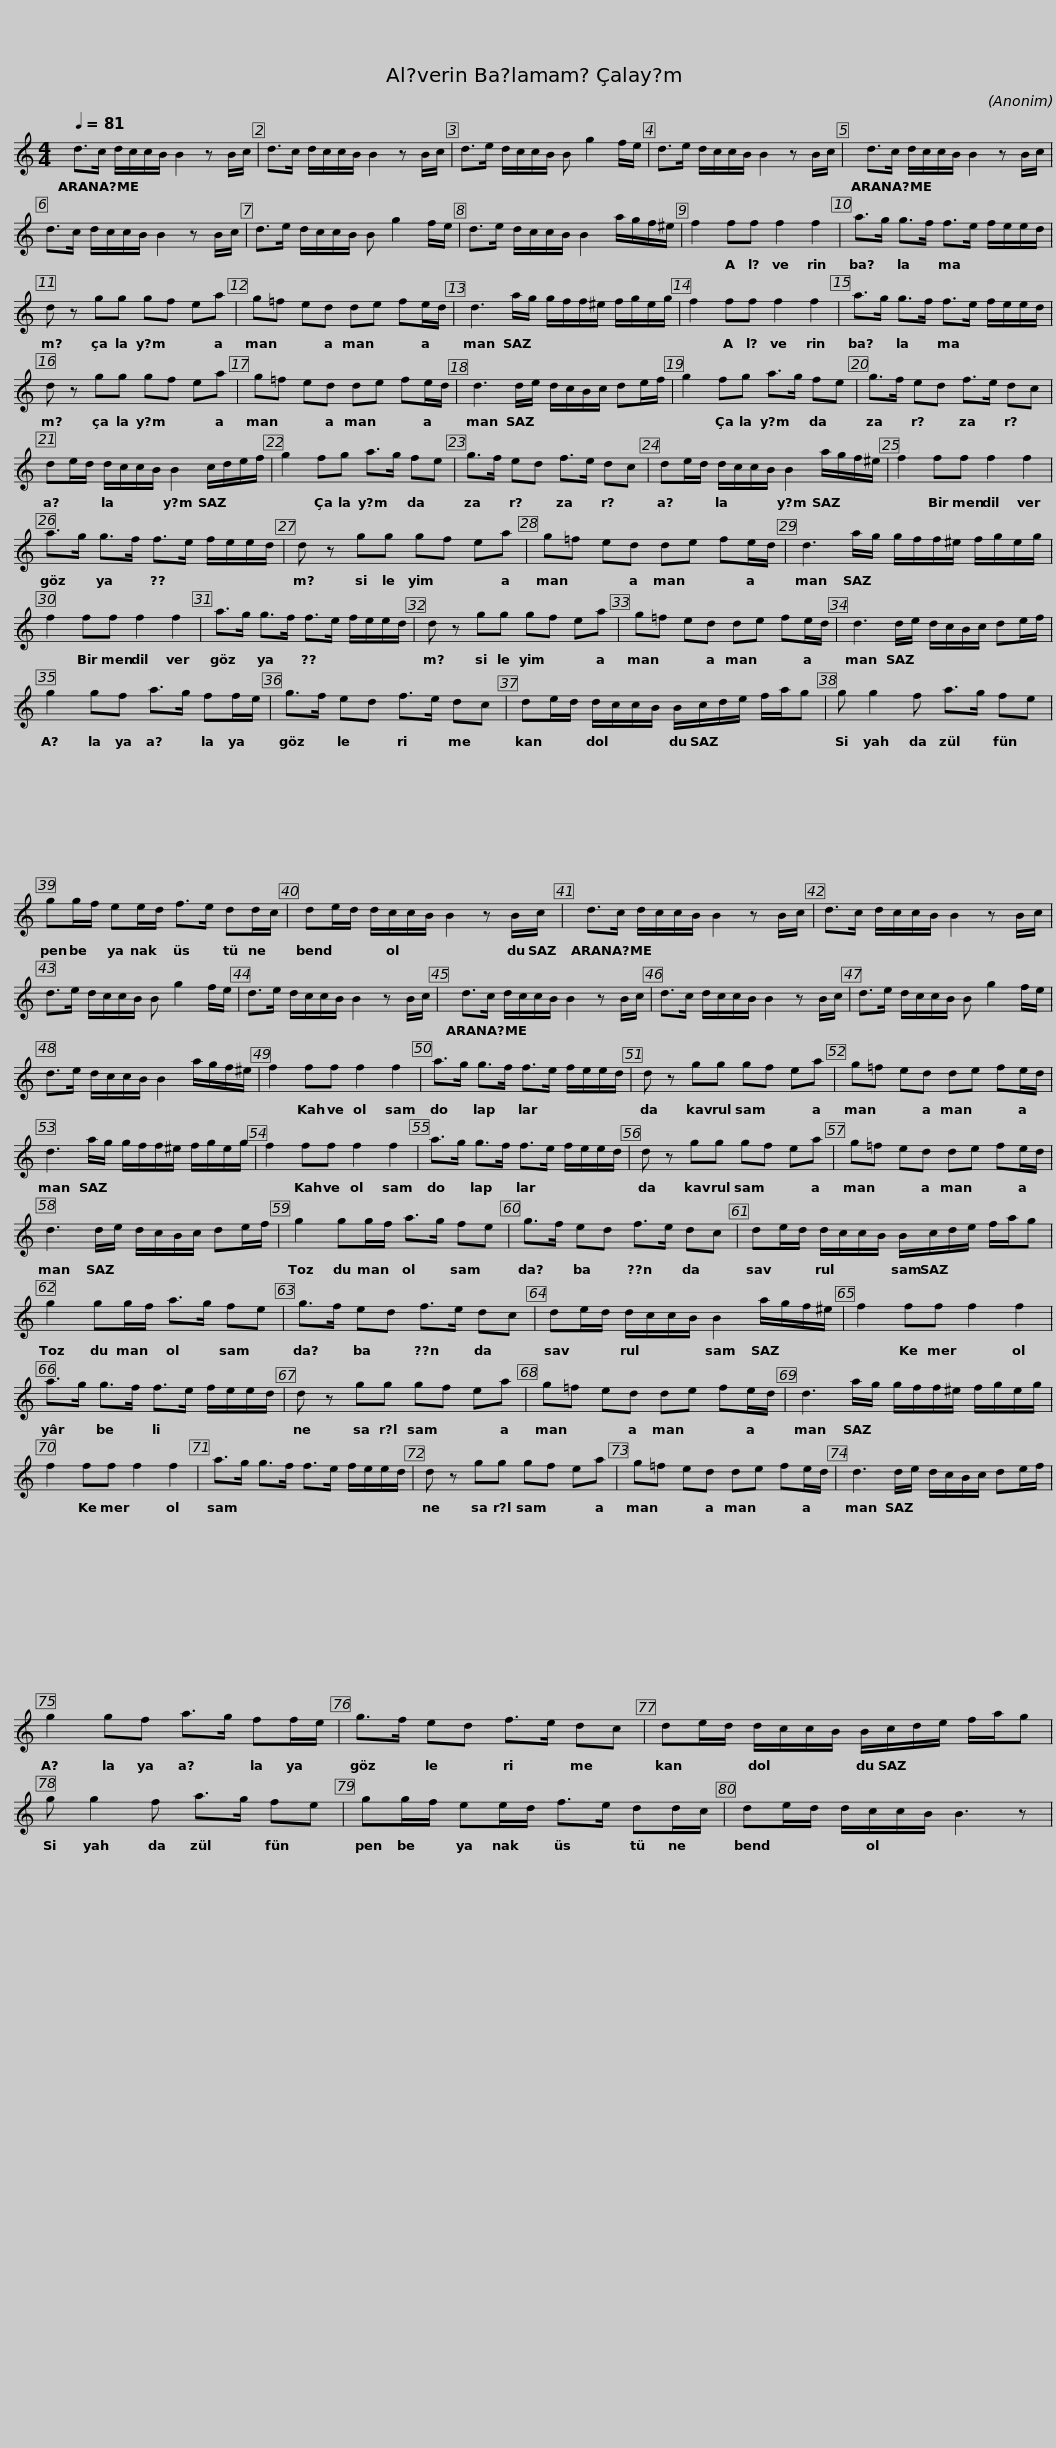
X:1
L:1/8
Q:1/4=81
M:4/4
I:linebreak $
K:C
V:1 treble
V:1
 d>c d/c/c/B/ B2 z B/c/ | d>c d/c/c/B/ B2 z B/c/ | d>e d/c/c/B/ B g2 f/e/ | d>e d/c/c/B/ B2 z B/c/ |$ d>c d/c/c/B/ B2 z B/c/ | %5
 d>c d/c/c/B/ B2 z B/c/ | d>e d/c/c/B/ B g2 f/e/ | d>e d/c/c/B/ B2 a/g/f/^e/ |$ f2 ff f2 f2 | a>g g>f f>e f/e/e/d/ | %10
 d z gg gf ea | g=f ed de fe/d/ |$ d3 a/g/ g/f/f/^e/ f/g/e/g/ | f2 ff f2 f2 | a>g g>f f>e f/e/e/d/ | %15
 d z gg gf ea |$ g=f ed de fe/d/ | d3 d/e/ d/c/B/c/ de/f/ | g2 fg a>g fe | g>f ed f>e dc |$ %20
 de/d/ d/c/c/B/ B2 c/d/e/f/ | g2 fg a>g fe | g>f ed f>e dc | de/d/ d/c/c/B/ B2 a/g/f/^e/ |$ f2 ff f2 f2 | %25
 a>g g>f f>e f/e/e/d/ | d z gg gf ea | g=f ed de fe/d/ |$ d3 a/g/ g/f/f/^e/ f/g/e/g/ | f2 ff f2 f2 | %30
 a>g g>f f>e f/e/e/d/ | d z gg gf ea |$ g=f ed de fe/d/ | d3 d/e/ d/c/B/c/ de/f/ | g2 gf a>g ff/e/ | %35
 g>f ed f>e dc |$ de/d/ d/c/c/B/ B/c/d/e/ f/a/g | g g2 f a>g fe | gg/f/ ee/d/ f>e dd/c/ |$ de/d/ d/c/c/B/ B2 z B/c/ | %40
 d>c d/c/c/B/ B2 z B/c/ | d>c d/c/c/B/ B2 z B/c/ | d>e d/c/c/B/ B g2 f/e/ |$ d>e d/c/c/B/ B2 z B/c/ | d>c d/c/c/B/ B2 z B/c/ | %45
 d>c d/c/c/B/ B2 z B/c/ | d>e d/c/c/B/ B g2 f/e/ |$ d>e d/c/c/B/ B2 a/g/f/^e/ | f2 ff f2 f2 | a>g g>f f>e f/e/e/d/ | %50
 d z gg gf ea |$ g=f ed de fe/d/ | d3 a/g/ g/f/f/^e/ f/g/e/g/ | f2 ff f2 f2 | a>g g>f f>e f/e/e/d/ |$ %55
 d z gg gf ea | g=f ed de fe/d/ | d3 d/e/ d/c/B/c/ de/f/ | g2 gg/f/ a>g fe |$ g>f ed f>e dc | %60
 de/d/ d/c/c/B/ B/c/d/e/ f/a/g | g2 gg/f/ a>g fe | g>f ed f>e dc |$ de/d/ d/c/c/B/ B2 a/g/f/^e/ | f2 ff f2 f2 | %65
 a>g g>f f>e f/e/e/d/ | d z gg gf ea |$ g=f ed de fe/d/ | d3 a/g/ g/f/f/^e/ f/g/e/g/ | f2 ff f2 f2 | %70
 a>g g>f f>e f/e/e/d/ |$ d z gg gf ea | g=f ed de fe/d/ | d3 d/e/ d/c/B/c/ de/f/ | g2 gf a>g ff/e/ |$ %75
 g>f ed f>e dc | de/d/ d/c/c/B/ B/c/d/e/ f/a/g | g g2 f a>g fe | gg/f/ ee/d/ f>e dd/c/ |$ de/d/ d/c/c/B/ B3 z | %80
